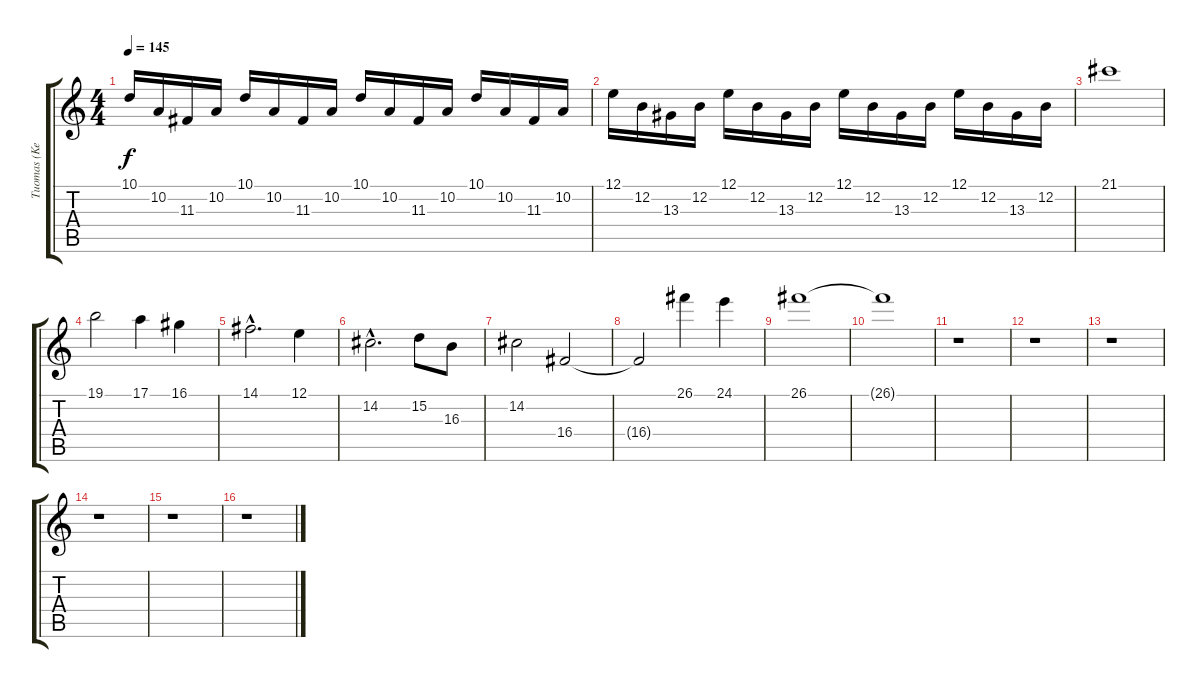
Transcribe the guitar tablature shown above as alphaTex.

\track ("Tuomas (Keyboard 3)" "Tuomas (Ke") {instrument harpsichord}
\staff {score tabs}
\tuning (E4 B3 G3 D3 A2 E2) {hide}
\ts (4 4)
\tempo 145
\clef g2
\ks c
10.1.16{dy f} 10.2.16 11.3.16 10.2.16 10.1.16 10.2.16 11.3.16 10.2.16 10.1.16 10.2.16 11.3.16 10.2.16 10.1.16 10.2.16 11.3.16 10.2.16 |
12.1.16 12.2.16 13.3.16 12.2.16 12.1.16 12.2.16 13.3.16 12.2.16 12.1.16 12.2.16 13.3.16 12.2.16 12.1.16 12.2.16 13.3.16 12.2.16 |
21.1.1{instrument fx5brightness} |
19.1.2 17.1.4 16.1.4 |
14.1{hac}.2{d} 12.1.4 |
14.2{hac}.2{d} 15.2.8 16.3.8 |
14.2.2 16.4.2 |
16.4{t}.2 26.1.4 24.1.4 |
26.1.1 |
26.1{t}.1 |
r.1 |
r.1 |
r.1 |
r.1 |
r.1 |
r.1
